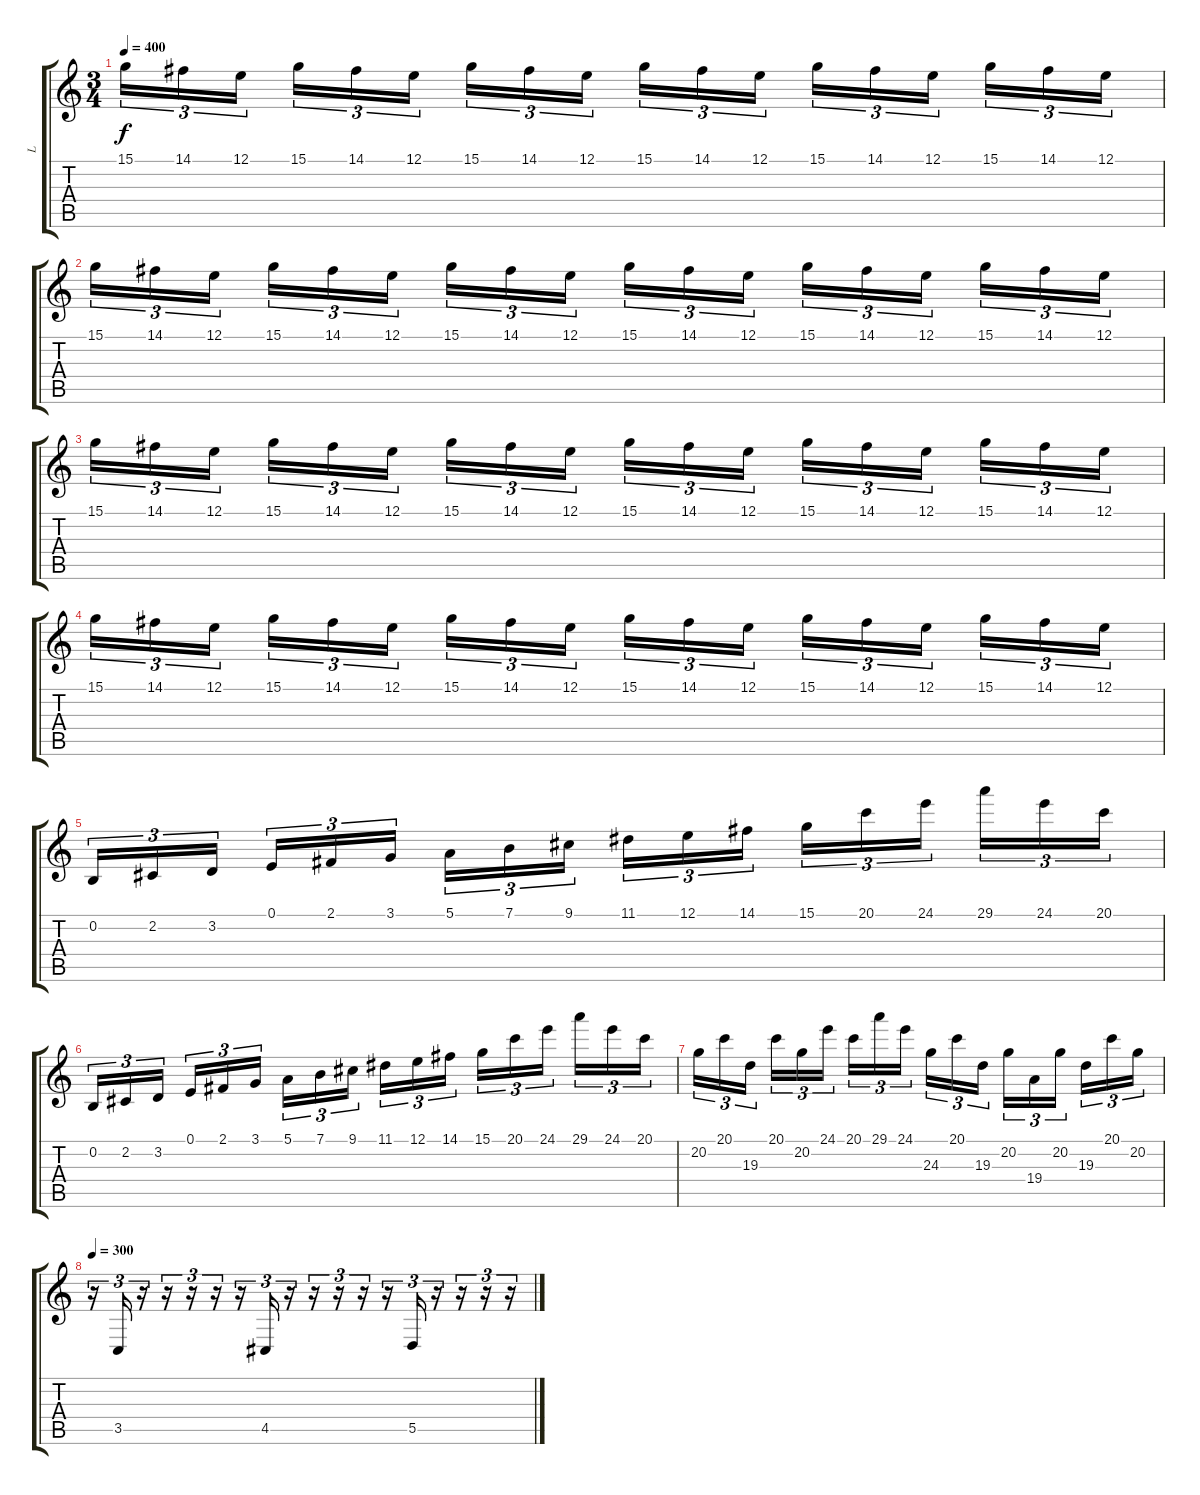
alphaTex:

\track ("L" "L") {instrument pad4choir}
\staff {score tabs}
\tuning (E4 B3 G3 D3 A2 E2) {hide}
\ts (3 4)
\tempo 400
\clef g2
\ks c
15.1.16{tu (3 2) dy f} 14.1.16{tu (3 2)} 12.1.16{tu (3 2)} 15.1.16{tu (3 2)} 14.1.16{tu (3 2)} 12.1.16{tu (3 2)} 15.1.16{tu (3 2)} 14.1.16{tu (3 2)} 12.1.16{tu (3 2)} 15.1.16{tu (3 2)} 14.1.16{tu (3 2)} 12.1.16{tu (3 2)} 15.1.16{tu (3 2)} 14.1.16{tu (3 2)} 12.1.16{tu (3 2)} 15.1.16{tu (3 2)} 14.1.16{tu (3 2)} 12.1.16{tu (3 2)} |
15.1.16{tu (3 2)} 14.1.16{tu (3 2)} 12.1.16{tu (3 2)} 15.1.16{tu (3 2)} 14.1.16{tu (3 2)} 12.1.16{tu (3 2)} 15.1.16{tu (3 2)} 14.1.16{tu (3 2)} 12.1.16{tu (3 2)} 15.1.16{tu (3 2)} 14.1.16{tu (3 2)} 12.1.16{tu (3 2)} 15.1.16{tu (3 2)} 14.1.16{tu (3 2)} 12.1.16{tu (3 2)} 15.1.16{tu (3 2)} 14.1.16{tu (3 2)} 12.1.16{tu (3 2)} |
15.1.16{tu (3 2)} 14.1.16{tu (3 2)} 12.1.16{tu (3 2)} 15.1.16{tu (3 2)} 14.1.16{tu (3 2)} 12.1.16{tu (3 2)} 15.1.16{tu (3 2)} 14.1.16{tu (3 2)} 12.1.16{tu (3 2)} 15.1.16{tu (3 2)} 14.1.16{tu (3 2)} 12.1.16{tu (3 2)} 15.1.16{tu (3 2)} 14.1.16{tu (3 2)} 12.1.16{tu (3 2)} 15.1.16{tu (3 2)} 14.1.16{tu (3 2)} 12.1.16{tu (3 2)} |
15.1.16{tu (3 2)} 14.1.16{tu (3 2)} 12.1.16{tu (3 2)} 15.1.16{tu (3 2)} 14.1.16{tu (3 2)} 12.1.16{tu (3 2)} 15.1.16{tu (3 2)} 14.1.16{tu (3 2)} 12.1.16{tu (3 2)} 15.1.16{tu (3 2)} 14.1.16{tu (3 2)} 12.1.16{tu (3 2)} 15.1.16{tu (3 2)} 14.1.16{tu (3 2)} 12.1.16{tu (3 2)} 15.1.16{tu (3 2)} 14.1.16{tu (3 2)} 12.1.16{tu (3 2)} |
0.2.16{tu (3 2)} 2.2.16{tu (3 2)} 3.2.16{tu (3 2)} 0.1.16{tu (3 2)} 2.1.16{tu (3 2)} 3.1.16{tu (3 2)} 5.1.16{tu (3 2)} 7.1.16{tu (3 2)} 9.1.16{tu (3 2)} 11.1.16{tu (3 2)} 12.1.16{tu (3 2)} 14.1.16{tu (3 2)} 15.1.16{tu (3 2)} 20.1.16{tu (3 2)} 24.1.16{tu (3 2)} 29.1.16{tu (3 2)} 24.1.16{tu (3 2)} 20.1.16{tu (3 2)} |
0.2.16{tu (3 2)} 2.2.16{tu (3 2)} 3.2.16{tu (3 2)} 0.1.16{tu (3 2)} 2.1.16{tu (3 2)} 3.1.16{tu (3 2)} 5.1.16{tu (3 2)} 7.1.16{tu (3 2)} 9.1.16{tu (3 2)} 11.1.16{tu (3 2)} 12.1.16{tu (3 2)} 14.1.16{tu (3 2)} 15.1.16{tu (3 2)} 20.1.16{tu (3 2)} 24.1.16{tu (3 2)} 29.1.16{tu (3 2)} 24.1.16{tu (3 2)} 20.1.16{tu (3 2)} |
20.2.16{tu (3 2)} 20.1.16{tu (3 2)} 19.3.16{tu (3 2)} 20.1.16{tu (3 2)} 20.2.16{tu (3 2)} 24.1.16{tu (3 2)} 20.1.16{tu (3 2)} 29.1.16{tu (3 2)} 24.1.16{tu (3 2)} 24.3.16{tu (3 2)} 20.1.16{tu (3 2)} 19.3.16{tu (3 2)} 20.2.16{tu (3 2)} 19.4.16{tu (3 2)} 20.2.16{tu (3 2)} 19.3.16{tu (3 2)} 20.1.16{tu (3 2)} 20.2.16{tu (3 2)} |
\tempo 2
\tempo 80
\tempo 300
r.16{tu (3 2)} 3.5.16{tu (3 2)} r.16{tu (3 2)} r.16{tu (3 2)} r.16{tu (3 2)} r.16{tu (3 2)} r.16{tu (3 2)} 4.5.16{tu (3 2)} r.16{tu (3 2)} r.16{tu (3 2)} r.16{tu (3 2)} r.16{tu (3 2)} r.16{tu (3 2)} 5.5.16{tu (3 2)} r.16{tu (3 2)} r.16{tu (3 2)} r.16{tu (3 2)} r.16{tu (3 2)}
